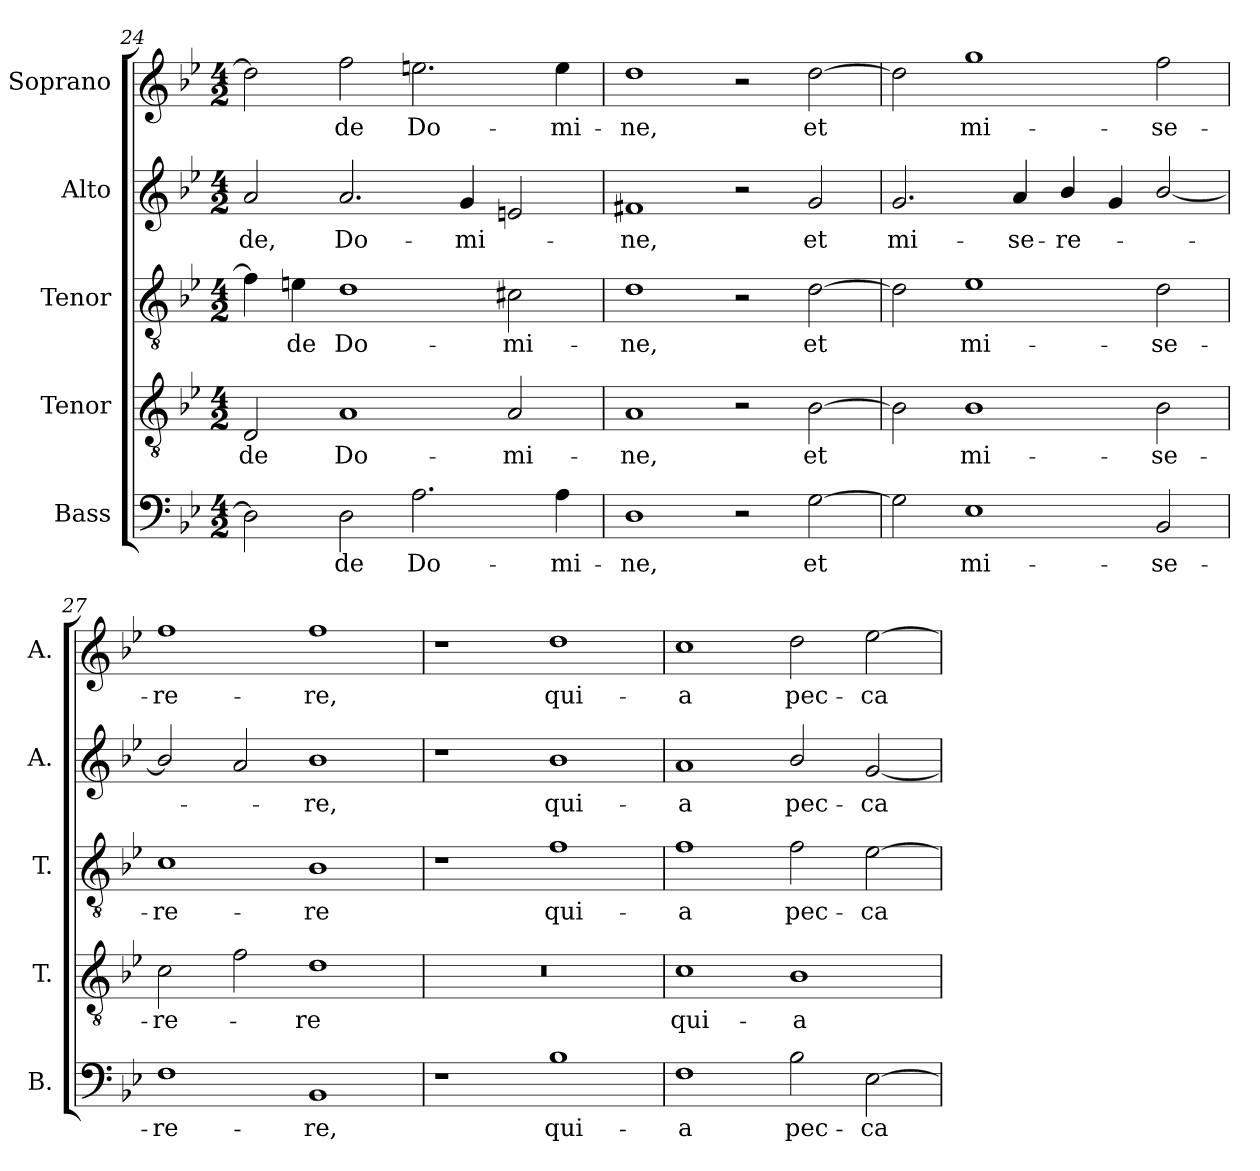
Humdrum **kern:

**kern	**text	**kern	**text	**kern	**text	**kern	**text	**kern	**text
*part5	*part5	*part4	*part4	*part3	*part3	*part2	*part2	*part1	*part1
*staff5	*staff5	*staff4	*staff4	*staff3	*staff3	*staff2	*staff2	*staff1	*staff1
*I"Bass	*	*I"Tenor	*	*I"Tenor	*	*I"Alto	*	*I"Soprano	*
*I'B.	*	*I'T.	*	*I'T.	*	*I'A.	*	*I'A.	*
*clefF4	*	*clefGv2	*	*clefGv2	*	*clefG2	*	*clefG2	*
*	*	*ITrd7c12	*	*ITrd7c12	*	*	*	*	*
*k[b-e-]	*	*k[b-e-]	*	*k[b-e-]	*	*k[b-e-]	*	*k[b-e-]	*
*B-:	*	*B-:	*	*B-:	*	*B-:	*	*B-:	*
*M4/2	*	*M4/2	*	*M4/2	*	*M4/2	*	*M4/2	*
=24	=24	=24	=24	=24	=24	=24	=24	=24	=24
!	!	!	!LO:LY:b:color=#000000	!	!	!	!	!	!
!	!	!	!	!	!	!	!LO:LY:b:color=#000000	!	!
2Di\]	.	2DDi/	-de	4Fi\]	.	2ai/	-de,	2ddi\]	.
!	!	!	!	!	!LO:LY:b:color=#000000	!	!	!	!
.	.	.	.	4Eni\	-de	.	.	.	.
!	!LO:LY:b:color=#000000	!	!	!	!	!	!	!	!
!	!	!	!LO:LY:b:color=#000000	!	!	!	!	!	!
!	!	!	!	!	!LO:LY:b:color=#000000	!	!	!	!
!	!	!	!	!	!	!	!LO:LY:b:color=#000000	!	!
!	!	!	!	!	!	!	!	!	!LO:LY:b:color=#000000
2Di\	-de	1AAi	Do-	1Di	Do-	2.ai/	Do-	2ffi\	-de
!	!LO:LY:b:color=#000000	!	!	!	!	!	!	!	!
!	!	!	!	!	!	!	!	!	!LO:LY:b:color=#000000
2.Ai\	Do-	.	.	.	.	.	.	2.eeni\	Do-
!	!	!	!	!	!	!	!LO:LY:b:color=#000000	!	!
.	.	.	.	.	.	4gi/	-mi-	.	.
!	!	!	!LO:LY:b:color=#000000	!	!	!	!	!	!
!	!	!	!	!	!LO:LY:b:color=#000000	!	!	!	!
.	.	2AAi/	-mi-	2C#Xi\	-mi-	2eni/	.	.	.
!	!LO:LY:b:color=#000000	!	!	!	!	!	!	!	!
!	!	!	!	!	!	!	!	!	!LO:LY:b:color=#000000
4Ai\	-mi-	.	.	.	.	.	.	4eei\	-mi-
=25	=25	=25	=25	=25	=25	=25	=25	=25	=25
!	!LO:LY:b:color=#000000	!	!	!	!	!	!	!	!
!	!	!	!LO:LY:b:color=#000000	!	!	!	!	!	!
!	!	!	!	!	!LO:LY:b:color=#000000	!	!	!	!
!	!	!	!	!	!	!	!LO:LY:b:color=#000000	!	!
!	!	!	!	!	!	!	!	!	!LO:LY:b:color=#000000
1Di	-ne,	1AAi	-ne,	1Di	-ne,	1f#Xi	-ne,	1ddi	-ne,
2r	.	2r	.	2r	.	2r	.	2r	.
!	!LO:LY:b:color=#000000	!	!	!	!	!	!	!	!
!	!	!	!LO:LY:b:color=#000000	!	!	!	!	!	!
!	!	!	!	!	!LO:LY:b:color=#000000	!	!	!	!
!	!	!	!	!	!	!	!LO:LY:b:color=#000000	!	!
!	!	!	!	!	!	!	!	!	!LO:LY:b:color=#000000
[2Gi\	et	[2BB-i\	et	[2Di\	et	2gi/	et	[2ddi\	et
!!LO:LB:g=z
=26	=26	=26	=26	=26	=26	=26	=26	=26	=26
!	!	!	!	!	!	!	!LO:LY:b:color=#000000	!	!
2Gi\]	.	2BB-i\]	.	2Di\]	.	2.gi/	mi-	2ddi\]	.
!	!LO:LY:b:color=#000000	!	!	!	!	!	!	!	!
!	!	!	!LO:LY:b:color=#000000	!	!	!	!	!	!
!	!	!	!	!	!LO:LY:b:color=#000000	!	!	!	!
!	!	!	!	!	!	!	!	!	!LO:LY:b:color=#000000
1E-i	mi-	1BB-i	mi-	1E-i	mi-	.	.	1ggi	mi-
!	!	!	!	!	!	!	!LO:LY:b:color=#000000	!	!
.	.	.	.	.	.	4ai/	-se-	.	.
!	!	!	!	!	!	!	!LO:LY:b:color=#000000	!	!
.	.	.	.	.	.	4b-i/	-re-	.	.
.	.	.	.	.	.	4gi/	.	.	.
!	!LO:LY:b:color=#000000	!	!	!	!	!	!	!	!
!	!	!	!LO:LY:b:color=#000000	!	!	!	!	!	!
!	!	!	!	!	!LO:LY:b:color=#000000	!	!	!	!
!	!	!	!	!	!	!	!	!	!LO:LY:b:color=#000000
2BB-i/	-se-	2BB-i\	-se-	2Di\	-se-	[2b-i/	.	2ffi\	-se-
=27	=27	=27	=27	=27	=27	=27	=27	=27	=27
!	!LO:LY:b:color=#000000	!	!	!	!	!	!	!	!
!	!	!	!LO:LY:b:color=#000000	!	!	!	!	!	!
!	!	!	!	!	!LO:LY:b:color=#000000	!	!	!	!
!	!	!	!	!	!	!	!	!	!LO:LY:b:color=#000000
1Fi	-re-	2Ci\	-re-	1Ci	-re-	2b-i/]	.	1ffi	-re-
.	.	2Fi\	.	.	.	2ai/	.	.	.
!	!LO:LY:b:color=#000000	!	!	!	!	!	!	!	!
!	!	!	!LO:LY:b:color=#000000	!	!	!	!	!	!
!	!	!	!	!	!LO:LY:b:color=#000000	!	!	!	!
!	!	!	!	!	!	!	!LO:LY:b:color=#000000	!	!
!	!	!	!	!	!	!	!	!	!LO:LY:b:color=#000000
1BB-i	-re,	1Di	-re	1BB-i	-re	1b-i	-re,	1ffi	-re,
=28	=28	=28	=28	=28	=28	=28	=28	=28	=28
!	!	!LO:N:vis=1	!	!	!	!	!	!	!
1r	.	0r	.	1r	.	1r	.	1r	.
!	!LO:LY:b:color=#000000	!	!	!	!	!	!	!	!
!	!	!	!	!	!LO:LY:b:color=#000000	!	!	!	!
!	!	!	!	!	!	!	!LO:LY:b:color=#000000	!	!
!	!	!	!	!	!	!	!	!	!LO:LY:b:color=#000000
1B-i	qui-	.	.	1Fi	qui-	1b-i	qui-	1ddi	qui-
=29	=29	=29	=29	=29	=29	=29	=29	=29	=29
!	!LO:LY:b:color=#000000	!	!	!	!	!	!	!	!
!	!	!	!LO:LY:b:color=#000000	!	!	!	!	!	!
!	!	!	!	!	!LO:LY:b:color=#000000	!	!	!	!
!	!	!	!	!	!	!	!LO:LY:b:color=#000000	!	!
!	!	!	!	!	!	!	!	!	!LO:LY:b:color=#000000
1Fi	-a	1Ci	qui-	1Fi	-a	1ai	-a	1cci	-a
!	!LO:LY:b:color=#000000	!	!	!	!	!	!	!	!
!	!	!	!LO:LY:b:color=#000000	!	!	!	!	!	!
!	!	!	!	!	!LO:LY:b:color=#000000	!	!	!	!
!	!	!	!	!	!	!	!LO:LY:b:color=#000000	!	!
!	!	!	!	!	!	!	!	!	!LO:LY:b:color=#000000
2B-i\	pec-	1BB-i	-a	2Fi\	pec-	2b-i/	pec-	2ddi\	pec-
!	!LO:LY:b:color=#000000	!	!	!	!	!	!	!	!
!	!	!	!	!	!LO:LY:b:color=#000000	!	!	!	!
!	!	!	!	!	!	!	!LO:LY:b:color=#000000	!	!
!	!	!	!	!	!	!	!	!	!LO:LY:b:color=#000000
[2E-i\	-ca-	.	.	[2E-i\	-ca-	[2gi/	-ca-	[2ee-i\	-ca-
=	=	=	=	=	=	=	=	=	=
*-	*-	*-	*-	*-	*-	*-	*-	*-	*-
